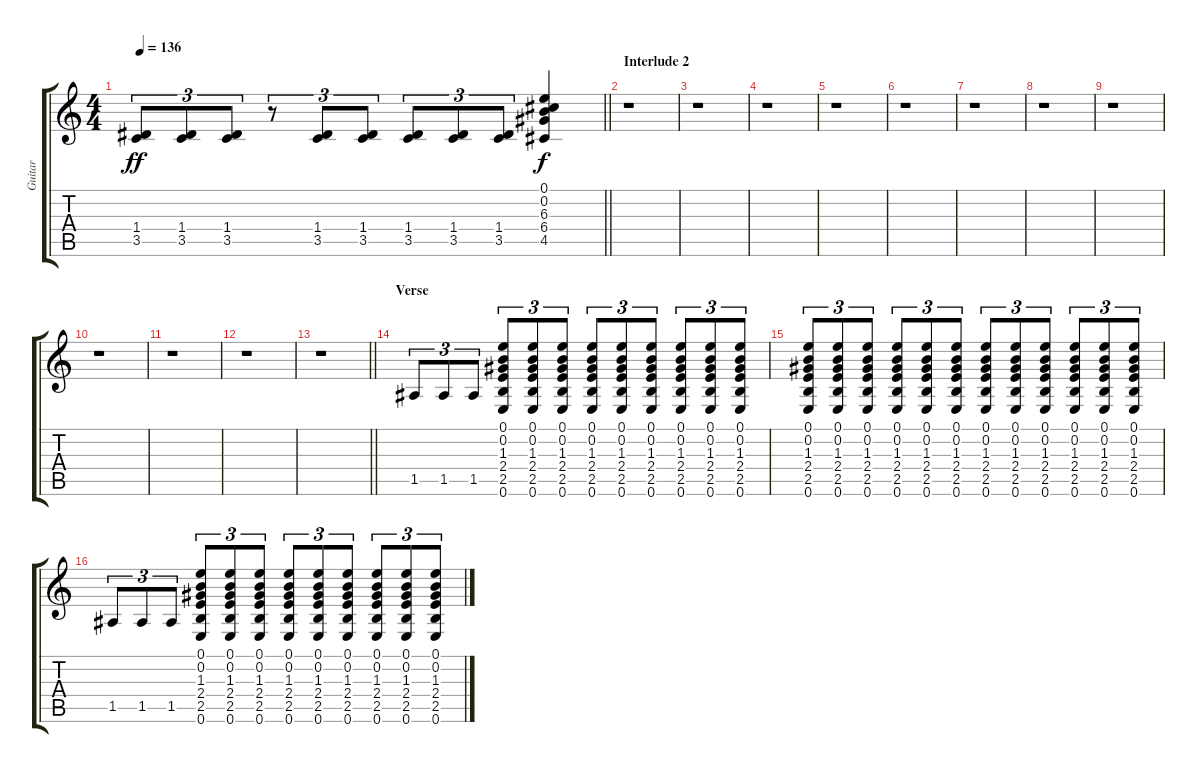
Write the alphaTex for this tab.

\track ("Guitar" "Guitar") {instrument distortionguitar}
\staff {score tabs}
\tuning (E4 B3 G3 D3 A2 E2) {hide}
\ts (4 4)
\tempo 136
\clef g2
\barLineRight lightlight
\ks c
(1.4 3.5).8{tu (3 2) dy ff} (1.4 3.5).8{tu (3 2)} (1.4 3.5).8{tu (3 2)} r.8{tu (3 2)} (1.4 3.5).8{tu (3 2)} (1.4 3.5).8{tu (3 2)} (1.4 3.5).8{tu (3 2)} (1.4 3.5).8{tu (3 2)} (1.4 3.5).8{tu (3 2)} (0.1 0.2 6.3 6.4 4.5).4{dy f} |
\section ("" "Interlude 2")
r.1 |
r.1 |
r.1 |
r.1 |
r.1 |
r.1 |
r.1 |
r.1 |
r.1 |
r.1 |
r.1 |
\barLineRight lightlight
r.1 |
\section ("" "Verse")
1.5.8{tu (3 2)} 1.5.8{tu (3 2)} 1.5.8{tu (3 2)} (0.1 0.2 1.3 2.4 2.5 0.6).8{tu (3 2)} (0.1 0.2 1.3 2.4 2.5 0.6).8{tu (3 2)} (0.1 0.2 1.3 2.4 2.5 0.6).8{tu (3 2)} (0.1 0.2 1.3 2.4 2.5 0.6).8{tu (3 2)} (0.1 0.2 1.3 2.4 2.5 0.6).8{tu (3 2)} (0.1 0.2 1.3 2.4 2.5 0.6).8{tu (3 2)} (0.1 0.2 1.3 2.4 2.5 0.6).8{tu (3 2)} (0.1 0.2 1.3 2.4 2.5 0.6).8{tu (3 2)} (0.1 0.2 1.3 2.4 2.5 0.6).8{tu (3 2)} |
(0.1 0.2 1.3 2.4 2.5 0.6).8{tu (3 2)} (0.1 0.2 1.3 2.4 2.5 0.6).8{tu (3 2)} (0.1 0.2 1.3 2.4 2.5 0.6).8{tu (3 2)} (0.1 0.2 1.3 2.4 2.5 0.6).8{tu (3 2)} (0.1 0.2 1.3 2.4 2.5 0.6).8{tu (3 2)} (0.1 0.2 1.3 2.4 2.5 0.6).8{tu (3 2)} (0.1 0.2 1.3 2.4 2.5 0.6).8{tu (3 2)} (0.1 0.2 1.3 2.4 2.5 0.6).8{tu (3 2)} (0.1 0.2 1.3 2.4 2.5 0.6).8{tu (3 2)} (0.1 0.2 1.3 2.4 2.5 0.6).8{tu (3 2)} (0.1 0.2 1.3 2.4 2.5 0.6).8{tu (3 2)} (0.1 0.2 1.3 2.4 2.5 0.6).8{tu (3 2)} |
1.5.8{tu (3 2)} 1.5.8{tu (3 2)} 1.5.8{tu (3 2)} (0.1 0.2 1.3 2.4 2.5 0.6).8{tu (3 2)} (0.1 0.2 1.3 2.4 2.5 0.6).8{tu (3 2)} (0.1 0.2 1.3 2.4 2.5 0.6).8{tu (3 2)} (0.1 0.2 1.3 2.4 2.5 0.6).8{tu (3 2)} (0.1 0.2 1.3 2.4 2.5 0.6).8{tu (3 2)} (0.1 0.2 1.3 2.4 2.5 0.6).8{tu (3 2)} (0.1 0.2 1.3 2.4 2.5 0.6).8{tu (3 2)} (0.1 0.2 1.3 2.4 2.5 0.6).8{tu (3 2)} (0.1 0.2 1.3 2.4 2.5 0.6).8{tu (3 2)}
